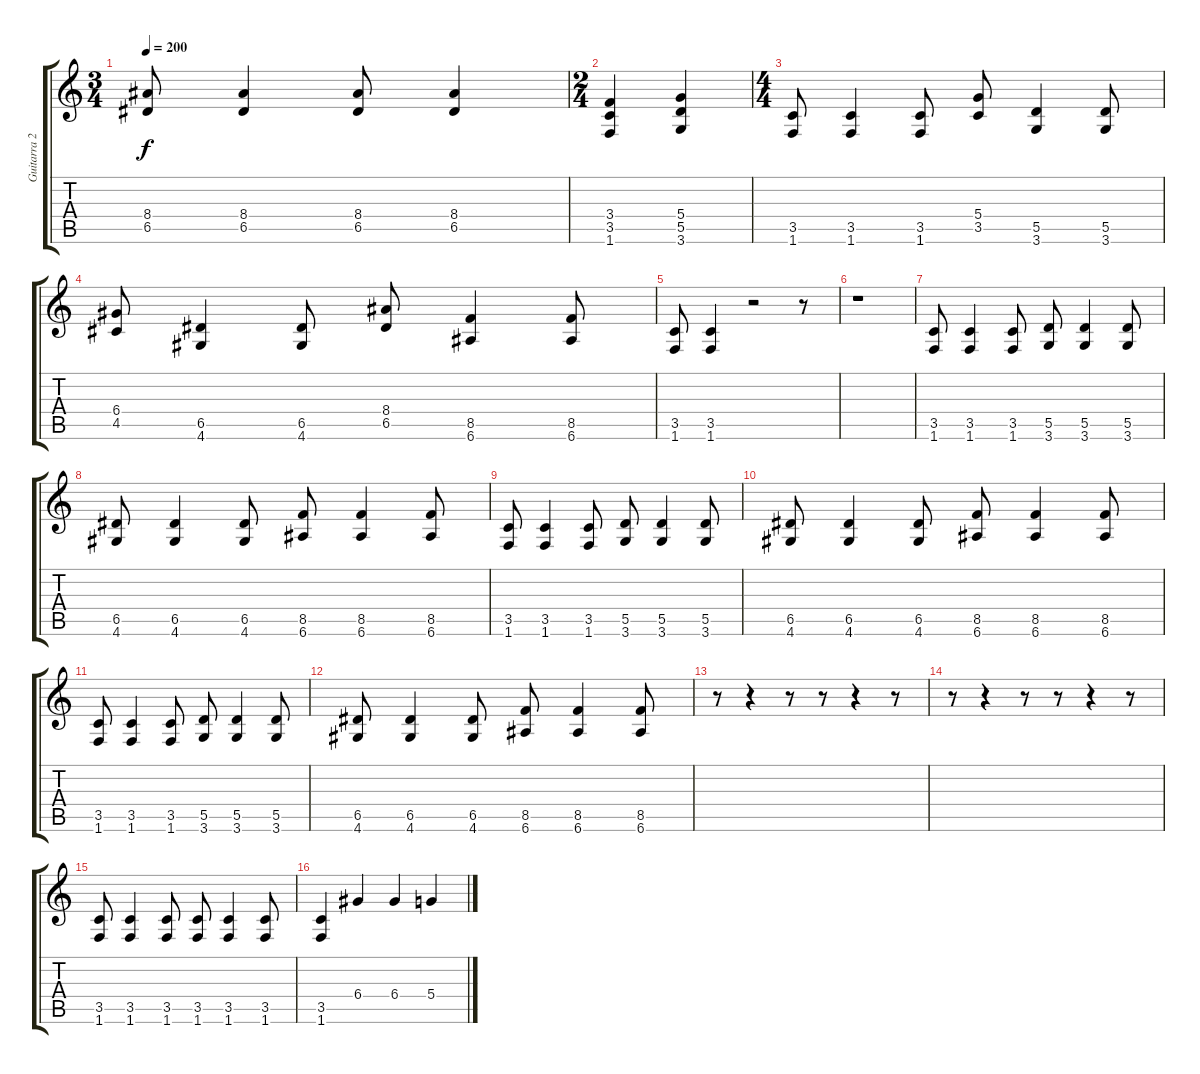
\track ("Guitarra 2" "Guitarra 2") {instrument overdrivenguitar}
\staff {score tabs}
\tuning (E4 B3 G3 D3 A2 E2) {hide}
\ts (3 4)
\tempo 200
\clef g2
\ks c
(8.4 6.5).8{dy f} (8.4 6.5).4 (8.4 6.5).8 (8.4 6.5).4 |
\ts (2 4)
(3.4 3.5 1.6).4 (5.4 5.5 3.6).4 |
\ts (4 4)
(3.5 1.6).8 (3.5 1.6).4 (3.5 1.6).8 (5.4 3.5).8 (5.5 3.6).4 (5.5 3.6).8 |
(6.4 4.5).8 (6.5 4.6).4 (6.5 4.6).8 (8.4 6.5).8 (8.5 6.6).4 (8.5 6.6).8 |
(3.5 1.6).8{volume 16} (3.5 1.6).4{volume 16} r.2 r.8 |
r.1 |
(3.5 1.6).8 (3.5 1.6).4 (3.5 1.6).8 (5.5 3.6).8 (5.5 3.6).4 (5.5 3.6).8 |
(6.5 4.6).8 (6.5 4.6).4 (6.5 4.6).8 (8.5 6.6).8 (8.5 6.6).4 (8.5 6.6).8 |
(3.5 1.6).8 (3.5 1.6).4 (3.5 1.6).8 (5.5 3.6).8 (5.5 3.6).4 (5.5 3.6).8 |
(6.5 4.6).8 (6.5 4.6).4 (6.5 4.6).8 (8.5 6.6).8 (8.5 6.6).4 (8.5 6.6).8 |
(3.5 1.6).8 (3.5 1.6).4 (3.5 1.6).8 (5.5 3.6).8 (5.5 3.6).4 (5.5 3.6).8 |
(6.5 4.6).8 (6.5 4.6).4 (6.5 4.6).8 (8.5 6.6).8 (8.5 6.6).4 (8.5 6.6).8 |
r.8 r.4 r.8 r.8 r.4 r.8 |
r.8 r.4 r.8 r.8 r.4 r.8 |
(3.5 1.6).8 (3.5 1.6).4 (3.5 1.6).8 (3.5 1.6).8 (3.5 1.6).4 (3.5 1.6).8 |
(3.5 1.6).4 6.4.4 6.4.4 5.4.4
